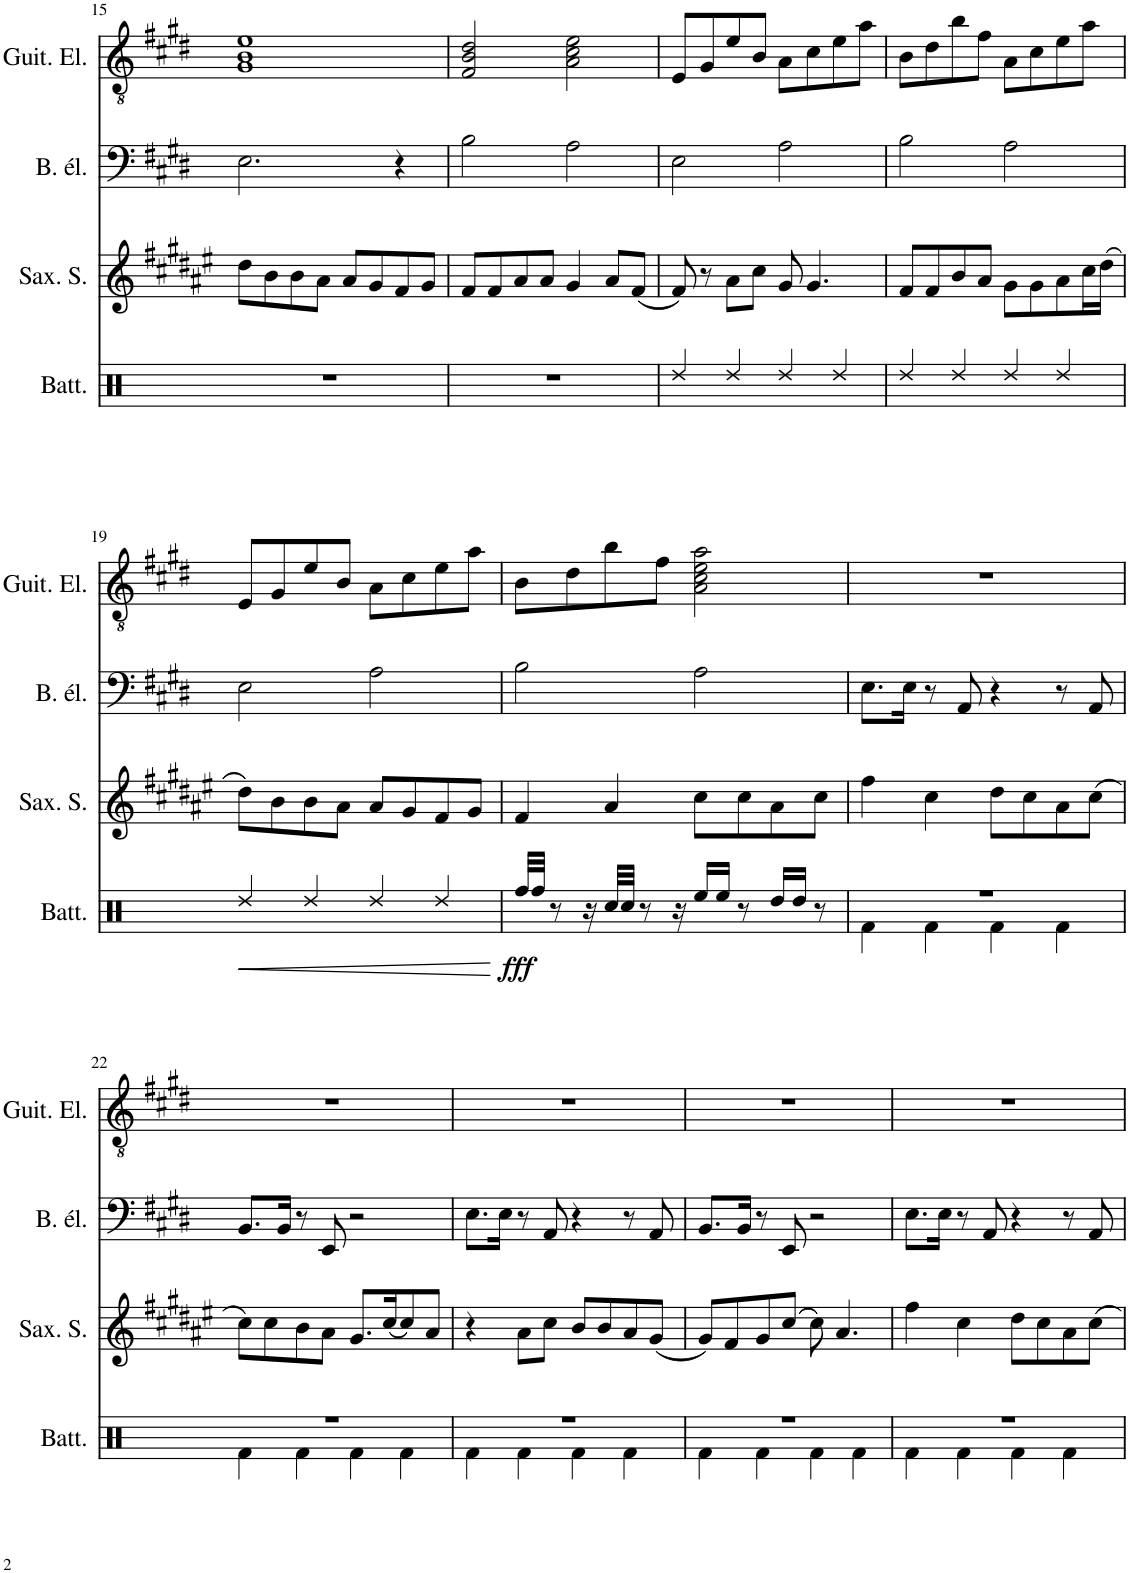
**kern	**dynam	**kern	**kern	**kern
*part4	*part4	*part3	*part2	*part1
*staff4	*staff4	*staff3	*staff2	*staff1
*I"Batterie	*	*I"Saxophone soprano	*I"Basse électrique	*I"Guitare électrique
*I'Batt.	*	*I'Sax. S.	*I'B. él.	*I'Guit. El.
!!LO:PB:g=z
*clefX	*	*clefG2	*clefF4	*clefGv2
*	*	*Trd1c2	*Trd7c12	*
*k[]	*	*k[f#c#g#d#a#e#]	*k[f#c#g#d#]	*k[f#c#g#d#]
*M2/2	*	*M2/2	*M2/2	*M2/2
*met(c|)	*	*met(c|)	*met(c|)	*met(c|)
=15	=15	=15	=15	=15
1r	.	8dd#\L	2.E\	1G# 1B 1e
.	.	8b\	.	.
.	.	8b\	.	.
.	.	8a#\J	.	.
.	.	8a#/L	.	.
.	.	8g#/	.	.
.	.	8f#/	4r	.
.	.	8g#/J	.	.
=16	=16	=16	=16	=16
1r	.	8f#/L	2B\	2F#/ 2B/ 2d#/
.	.	8f#/	.	.
.	.	8a#/	.	.
.	.	8a#/J	.	.
.	.	4g#/	2A\	2A\ 2c#\ 2e\
.	.	8a#/L	.	.
.	.	(8f#/J	.	.
=17	=17	=17	=17	=17
4Rdd/	.	8f#/)	2E\	8E/L
.	.	8r	.	8G#/
4Rdd/	.	8a#\L	.	8e/
.	.	8cc#\J	.	8B/J
4Rdd/	.	8g#/	2A\	8A\L
.	.	4.g#/	.	8c#\
4Rdd/	.	.	.	8e\
.	.	.	.	8a\J
=18	=18	=18	=18	=18
4Rdd/	.	8f#/L	2B\	8B\L
.	.	8f#/	.	8d#\
4Rdd/	.	8b/	.	8b\
.	.	8a#/J	.	8f#\J
4Rdd/	.	8g#\L	2A\	8A\L
.	.	8g#\	.	8c#\
4Rdd/	.	8a#\	.	8e\
.	.	16cc#\L	.	8a\J
.	.	(16dd#\JJ	.	.
!!LO:LB:g=z
=19	=19	=19	=19	=19
!	!LO:HP:b	!	!	!
4Rdd/	<	8dd#\L)	2E\	8E/L
.	.	8b\	.	8G#/
4Rdd/	.	8b\	.	8e/
.	.	8a#\J	.	8B/J
4Rdd/	.	8a#/L	2A\	8A\L
.	.	8g#/	.	8c#\
4Rdd/	.	8f#/	.	8e\
.	.	8g#/J	.	8a\J
.	[	.	.	.
=20	=20	=20	=20	=20
!	!LO:DY:b	!	!	!
32Rff/LLL	fff	4f#/	2B\	8B\L
32Rff/JJJ	.	.	.	.
8r	.	.	.	.
.	.	.	.	8d#\
16r	.	.	.	.
32Rcc/LLL	.	4a#/	.	8b\
32Rcc/JJJ	.	.	.	.
8r	.	.	.	.
.	.	.	.	8f#\J
16r	.	.	.	.
16Ree/LL	.	8cc#\L	2A\	2A\ 2c#\ 2e\ 2a\
16Ree/JJ	.	.	.	.
8r	.	8cc#\	.	.
16Rdd/LL	.	8a#\	.	.
16Rdd/JJ	.	.	.	.
8r	.	8cc#\J	.	.
=21	=21	=21	=21	=21
*^	*	*	*	*
1r	4Rf\	.	4ff#\	8.E\L	1r
.	.	.	.	16E\Jk	.
.	4Rf\	.	4cc#\	8r	.
.	.	.	.	8AA/	.
.	4Rf\	.	8dd#\L	4r	.
.	.	.	8cc#\	.	.
.	4Rf\	.	8a#\	8r	.
.	.	.	(8cc#\J	8AA/	.
!!LO:LB:g=z
=22	=22	=22	=22	=22	=22
1r	4Rf\	.	8cc#\L)	8.BB/L	1r
.	.	.	8cc#\	.	.
.	.	.	.	16BB/Jk	.
.	4Rf\	.	8b\	8r	.
.	.	.	8a#\J	8EE/	.
.	4Rf\	.	8.g#/L	2r	.
.	.	.	(16cc#/K	.	.
.	4Rf\	.	8cc#/)	.	.
.	.	.	8a#/J	.	.
=23	=23	=23	=23	=23	=23
1r	4Rf\	.	4r	8.E\L	1r
.	.	.	.	16E\Jk	.
.	4Rf\	.	8a#\L	8r	.
.	.	.	8cc#\J	8AA/	.
.	4Rf\	.	8b/L	4r	.
.	.	.	8b/	.	.
.	4Rf\	.	8a#/	8r	.
.	.	.	(8g#/J	8AA/	.
=24	=24	=24	=24	=24	=24
1r	4Rf\	.	8g#/L)	8.BB/L	1r
.	.	.	8f#/	.	.
.	.	.	.	16BB/Jk	.
.	4Rf\	.	8g#/	8r	.
.	.	.	(8cc#/J	8EE/	.
.	4Rf\	.	8cc#\)	2r	.
.	.	.	4.a#/	.	.
.	4Rf\	.	.	.	.
=25	=25	=25	=25	=25	=25
1r	4Rf\	.	4ff#\	8.E\L	1r
.	.	.	.	16E\Jk	.
.	4Rf\	.	4cc#\	8r	.
.	.	.	.	8AA/	.
.	4Rf\	.	8dd#\L	4r	.
.	.	.	8cc#\	.	.
.	4Rf\	.	8a#\	8r	.
.	.	.	8cc#\J	8AA/	.
*v	*v	*	*	*	*
=	=	=	=	=
*-	*-	*-	*-	*-
